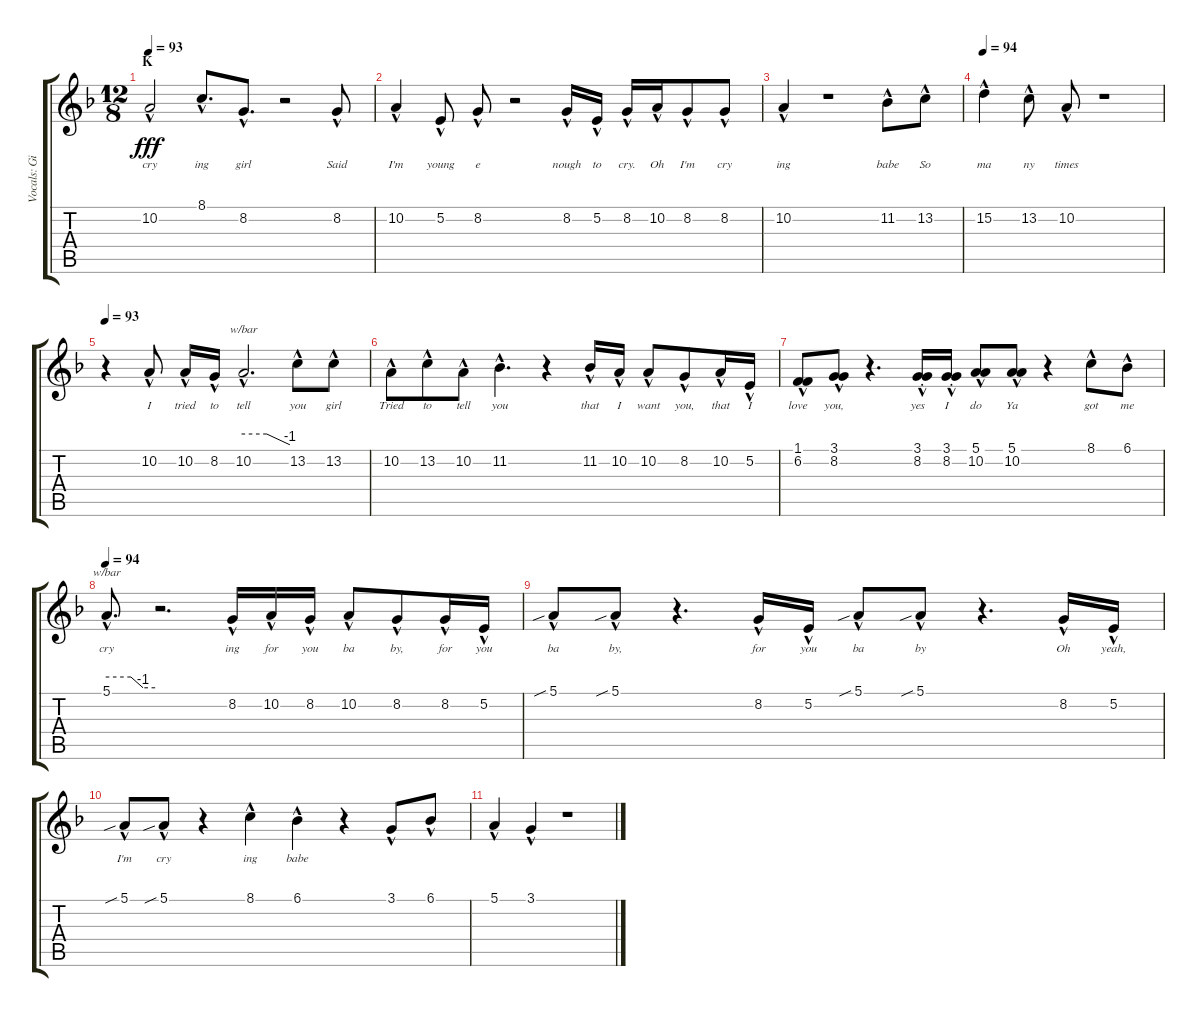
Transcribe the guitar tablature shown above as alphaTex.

\track ("Vocals: Gil" "Vocals: Gi") {instrument lead2sawtooth}
\staff {score tabs}
\tuning (E4 B3 G3 D3 A2 E2) {hide}
\ts (12 8)
\section ("" "K")
\tempo 93
\clef g2
\ks f
10.2{hac}.2{lyrics (0 "cry") lyrics (1 "") lyrics (2 "") lyrics (3 "") lyrics (4 "") dy fff} 8.1{hac}.8{d lyrics (0 "ing") lyrics (1 "") lyrics (2 "") lyrics (3 "") lyrics (4 "")} 8.2{hac}.8{d lyrics (0 "girl") lyrics (1 "") lyrics (2 "") lyrics (3 "") lyrics (4 "")} r.2 8.2{hac}.8{lyrics (0 "Said") lyrics (1 "") lyrics (2 "") lyrics (3 "") lyrics (4 "")} |
10.2{hac}.4{lyrics (0 "I'm") lyrics (1 "") lyrics (2 "") lyrics (3 "") lyrics (4 "")} 5.2{hac}.8{lyrics (0 "young") lyrics (1 "") lyrics (2 "") lyrics (3 "") lyrics (4 "")} 8.2{hac}.8{lyrics (0 "e") lyrics (1 "") lyrics (2 "") lyrics (3 "") lyrics (4 "")} r.2 8.2{hac}.16{lyrics (0 "nough") lyrics (1 "") lyrics (2 "") lyrics (3 "") lyrics (4 "")} 5.2{hac}.16{lyrics (0 "to") lyrics (1 "") lyrics (2 "") lyrics (3 "") lyrics (4 "")} 8.2{hac}.16{lyrics (0 "cry.") lyrics (1 "") lyrics (2 "") lyrics (3 "") lyrics (4 "")} 10.2{hac}.16{lyrics (0 "Oh") lyrics (1 "") lyrics (2 "") lyrics (3 "") lyrics (4 "")} 8.2{hac}.8{lyrics (0 "I'm") lyrics (1 "") lyrics (2 "") lyrics (3 "") lyrics (4 "")} 8.2{hac}.8{lyrics (0 "cry") lyrics (1 "") lyrics (2 "") lyrics (3 "") lyrics (4 "")} |
10.2{hac}.4{lyrics (0 "ing") lyrics (1 "") lyrics (2 "") lyrics (3 "") lyrics (4 "")} r.1 11.2{hac}.8{lyrics (0 "babe") lyrics (1 "") lyrics (2 "") lyrics (3 "") lyrics (4 "")} 13.2{hac}.8{lyrics (0 "So") lyrics (1 "") lyrics (2 "") lyrics (3 "") lyrics (4 "")} |
\tempo 94
15.2{hac}.4{lyrics (0 "ma") lyrics (1 "") lyrics (2 "") lyrics (3 "") lyrics (4 "")} 13.2{hac}.8{lyrics (0 "ny") lyrics (1 "") lyrics (2 "") lyrics (3 "") lyrics (4 "")} 10.2{hac}.8{lyrics (0 "times") lyrics (1 "") lyrics (2 "") lyrics (3 "") lyrics (4 "")} r.1 |
\tempo 93
r.4 10.2{hac}.8{lyrics (0 "I") lyrics (1 "") lyrics (2 "") lyrics (3 "") lyrics (4 "")} 10.2{hac}.16{lyrics (0 "tried") lyrics (1 "") lyrics (2 "") lyrics (3 "") lyrics (4 "")} 8.2{hac}.16{lyrics (0 "to") lyrics (1 "") lyrics (2 "") lyrics (3 "") lyrics (4 "")} 10.2{hac}.2{d tbe (custom default 0 0 30 0 60 -4) lyrics (0 "tell") lyrics (1 "") lyrics (2 "") lyrics (3 "") lyrics (4 "")} 13.2{hac}.8{lyrics (0 "you") lyrics (1 "") lyrics (2 "") lyrics (3 "") lyrics (4 "")} 13.2{hac}.8{lyrics (0 "girl") lyrics (1 "") lyrics (2 "") lyrics (3 "") lyrics (4 "")} |
10.2{hac}.8{lyrics (0 "Tried") lyrics (1 "") lyrics (2 "") lyrics (3 "") lyrics (4 "")} 13.2{hac}.8{lyrics (0 "to") lyrics (1 "") lyrics (2 "") lyrics (3 "") lyrics (4 "")} 10.2{hac}.8{lyrics (0 "tell") lyrics (1 "") lyrics (2 "") lyrics (3 "") lyrics (4 "")} 11.2{hac}.4{d lyrics (0 "you") lyrics (1 "") lyrics (2 "") lyrics (3 "") lyrics (4 "")} r.4 11.2{hac}.16{lyrics (0 "that") lyrics (1 "") lyrics (2 "") lyrics (3 "") lyrics (4 "")} 10.2{hac}.16{lyrics (0 "I") lyrics (1 "") lyrics (2 "") lyrics (3 "") lyrics (4 "")} 10.2{hac}.8{lyrics (0 "want") lyrics (1 "") lyrics (2 "") lyrics (3 "") lyrics (4 "")} 8.2{hac}.8{lyrics (0 "you,") lyrics (1 "") lyrics (2 "") lyrics (3 "") lyrics (4 "")} 10.2{hac}.16{lyrics (0 "that") lyrics (1 "") lyrics (2 "") lyrics (3 "") lyrics (4 "")} 5.2{hac}.16{lyrics (0 "I") lyrics (1 "") lyrics (2 "") lyrics (3 "") lyrics (4 "")} |
(1.1{hac} 6.2{hac}).8{lyrics (0 "love") lyrics (1 "") lyrics (2 "") lyrics (3 "") lyrics (4 "")} (3.1{hac} 8.2{hac}).8{lyrics (0 "you,") lyrics (1 "") lyrics (2 "") lyrics (3 "") lyrics (4 "")} r.4{d} (3.1{hac st} 8.2{hac}).16{lyrics (0 "yes") lyrics (1 "") lyrics (2 "") lyrics (3 "") lyrics (4 "")} (3.1{hac st} 8.2{hac}).16{lyrics (0 "I") lyrics (1 "") lyrics (2 "") lyrics (3 "") lyrics (4 "")} (5.1{hac} 10.2{hac}).8{lyrics (0 "do") lyrics (1 "") lyrics (2 "") lyrics (3 "") lyrics (4 "")} (5.1{hac} 10.2{hac}).8{lyrics (0 "Ya") lyrics (1 "") lyrics (2 "") lyrics (3 "") lyrics (4 "")} r.4 8.1{hac}.8{lyrics (0 "got") lyrics (1 "") lyrics (2 "") lyrics (3 "") lyrics (4 "")} 6.1{hac}.8{lyrics (0 "me") lyrics (1 "") lyrics (2 "") lyrics (3 "") lyrics (4 "")} |
\tempo 94
5.1{hac}.8{d tbe (custom default 0 0 30 0 45 -4 60 -4) lyrics (0 "cry") lyrics (1 "") lyrics (2 "") lyrics (3 "") lyrics (4 "")} r.2{d} 8.2{hac}.16{lyrics (0 "ing") lyrics (1 "") lyrics (2 "") lyrics (3 "") lyrics (4 "")} 10.2{hac}.16{lyrics (0 "for") lyrics (1 "") lyrics (2 "") lyrics (3 "") lyrics (4 "")} 8.2{hac}.16{lyrics (0 "you") lyrics (1 "") lyrics (2 "") lyrics (3 "") lyrics (4 "")} 10.2{hac}.8{lyrics (0 "ba") lyrics (1 "") lyrics (2 "") lyrics (3 "") lyrics (4 "")} 8.2{hac}.8{lyrics (0 "by,") lyrics (1 "") lyrics (2 "") lyrics (3 "") lyrics (4 "")} 8.2{hac}.16{lyrics (0 "for") lyrics (1 "") lyrics (2 "") lyrics (3 "") lyrics (4 "")} 5.2{hac}.16{lyrics (0 "you") lyrics (1 "") lyrics (2 "") lyrics (3 "") lyrics (4 "")} |
5.1{sib hac}.8{lyrics (0 "ba") lyrics (1 "") lyrics (2 "") lyrics (3 "") lyrics (4 "")} 5.1{sib hac}.8{lyrics (0 "by,") lyrics (1 "") lyrics (2 "") lyrics (3 "") lyrics (4 "")} r.4{d} 8.2{hac}.16{lyrics (0 "for") lyrics (1 "") lyrics (2 "") lyrics (3 "") lyrics (4 "")} 5.2{hac}.16{lyrics (0 "you") lyrics (1 "") lyrics (2 "") lyrics (3 "") lyrics (4 "")} 5.1{sib hac}.8{lyrics (0 "ba") lyrics (1 "") lyrics (2 "") lyrics (3 "") lyrics (4 "")} 5.1{sib hac}.8{lyrics (0 "by") lyrics (1 "") lyrics (2 "") lyrics (3 "") lyrics (4 "")} r.4{d} 8.2{hac}.16{lyrics (0 "Oh") lyrics (1 "") lyrics (2 "") lyrics (3 "") lyrics (4 "")} 5.2{hac}.16{lyrics (0 "yeah,") lyrics (1 "") lyrics (2 "") lyrics (3 "") lyrics (4 "")} |
5.1{sib hac}.8{lyrics (0 "I'm") lyrics (1 "") lyrics (2 "") lyrics (3 "") lyrics (4 "")} 5.1{sib hac}.8{lyrics (0 "cry") lyrics (1 "") lyrics (2 "") lyrics (3 "") lyrics (4 "")} r.4 8.1{hac}.4{lyrics (0 "ing") lyrics (1 "") lyrics (2 "") lyrics (3 "") lyrics (4 "")} 6.1{hac}.4{lyrics (0 "babe") lyrics (1 "") lyrics (2 "") lyrics (3 "") lyrics (4 "")} r.4 3.1{hac}.8 6.1{hac}.8 |
5.1{hac}.4 3.1{hac}.4 r.1
